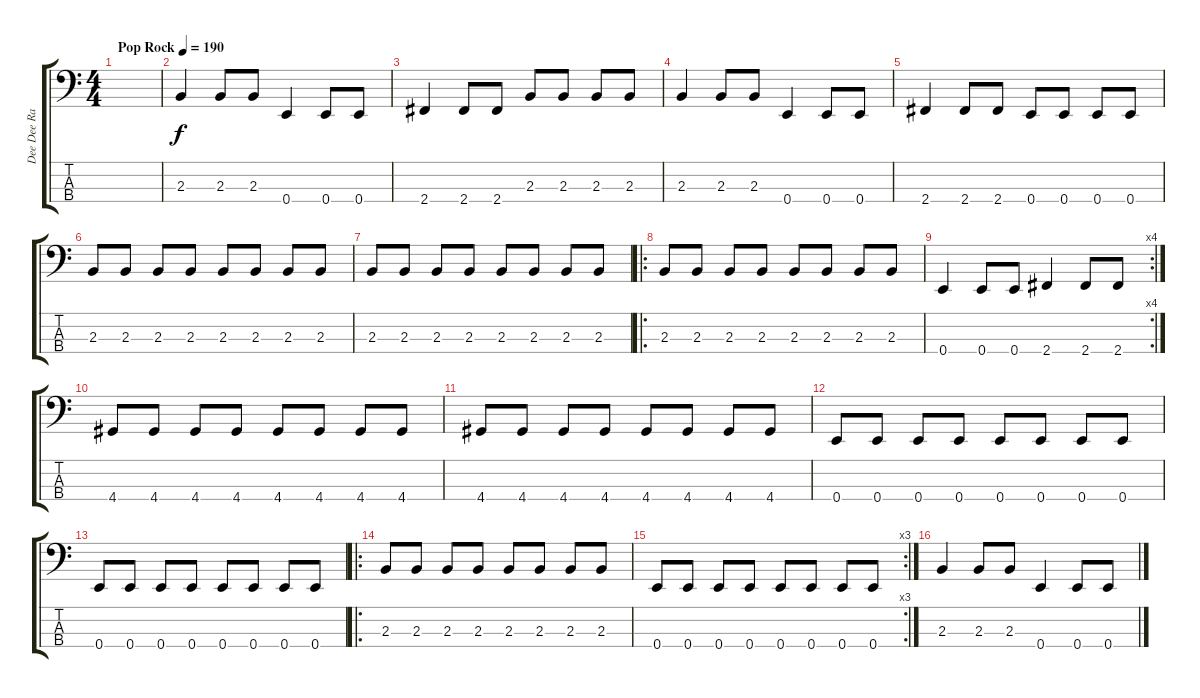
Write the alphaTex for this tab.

\track ("Dee Dee Ramone" "Dee Dee Ra") {instrument electricbasspick}
\staff {score tabs}
\tuning (G2 D2 A1 E1) {hide}
\ts (4 4)
\tempo (190 "Pop Rock")
\clef f4
\ks c
|
2.3.4 2.3.8 2.3.8 0.4.4 0.4.8 0.4.8 |
2.4.4 2.4.8 2.4.8 2.3.8 2.3.8 2.3.8 2.3.8 |
2.3.4 2.3.8 2.3.8 0.4.4 0.4.8 0.4.8 |
2.4.4 2.4.8 2.4.8 0.4.8 0.4.8 0.4.8 0.4.8 |
2.3.8 2.3.8 2.3.8 2.3.8 2.3.8 2.3.8 2.3.8 2.3.8 |
2.3.8 2.3.8 2.3.8 2.3.8 2.3.8 2.3.8 2.3.8 2.3.8 |
\ro
2.3.8 2.3.8 2.3.8 2.3.8 2.3.8 2.3.8 2.3.8 2.3.8 |
\rc 4
0.4.4 0.4.8 0.4.8 2.4.4 2.4.8 2.4.8 |
4.4.8 4.4.8 4.4.8 4.4.8 4.4.8 4.4.8 4.4.8 4.4.8 |
4.4.8 4.4.8 4.4.8 4.4.8 4.4.8 4.4.8 4.4.8 4.4.8 |
0.4.8 0.4.8 0.4.8 0.4.8 0.4.8 0.4.8 0.4.8 0.4.8 |
0.4.8 0.4.8 0.4.8 0.4.8 0.4.8 0.4.8 0.4.8 0.4.8 |
\ro
2.3.8 2.3.8 2.3.8 2.3.8 2.3.8 2.3.8 2.3.8 2.3.8 |
\rc 3
0.4.8 0.4.8 0.4.8 0.4.8 0.4.8 0.4.8 0.4.8 0.4.8 |
2.3.4 2.3.8 2.3.8 0.4.4 0.4.8 0.4.8
